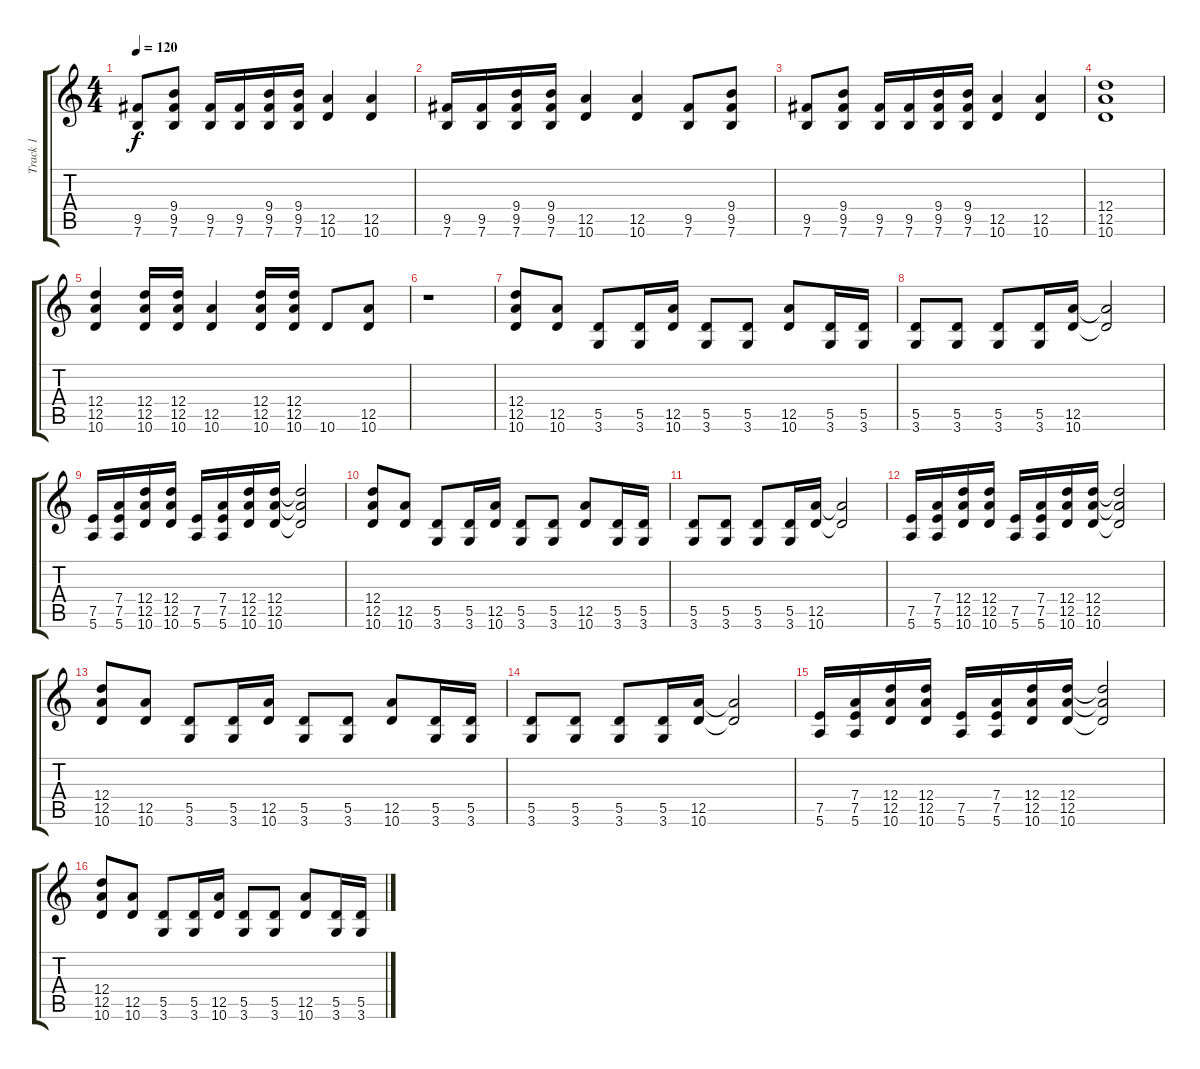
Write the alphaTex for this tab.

\track ("Track 1" "Track 1") {instrument distortionguitar}
\staff {score tabs}
\tuning (E4 B3 G3 D3 A2 E2) {hide}
\ts (4 4)
\tempo 120
\clef g2
\ks c
(9.5 7.6).8{dy f} (9.4 9.5 7.6).8 (9.5 7.6).16 (9.5 7.6).16 (9.4 9.5 7.6).16 (9.4 9.5 7.6).16 (12.5 10.6).4 (12.5 10.6).4 |
(9.5 7.6).16 (9.5 7.6).16 (9.4 9.5 7.6).16 (9.4 9.5 7.6).16 (12.5 10.6).4 (12.5 10.6).4 (9.5 7.6).8 (9.4 9.5 7.6).8 |
(9.5 7.6).8 (9.4 9.5 7.6).8 (9.5 7.6).16 (9.5 7.6).16 (9.4 9.5 7.6).16 (9.4 9.5 7.6).16 (12.5 10.6).4 (12.5 10.6).4 |
(12.4 12.5 10.6).1 |
(12.4 12.5 10.6).4 (12.4 12.5 10.6).16 (12.4 12.5 10.6).16 (12.5 10.6).4 (12.4 12.5 10.6).16 (12.4 12.5 10.6).16 10.6.8 (12.5 10.6).8 |
r.1 |
(12.4 12.5 10.6).8 (12.5 10.6).8 (5.5 3.6).8 (5.5 3.6).16 (12.5 10.6).16 (5.5 3.6).8 (5.5 3.6).8 (12.5 10.6).8 (5.5 3.6).16 (5.5 3.6).16 |
(5.5 3.6).8 (5.5 3.6).8 (5.5 3.6).8 (5.5 3.6).16 (12.5 10.6).16 (12.5{t} 10.6{t}).2 |
(7.5 5.6).16 (7.4 7.5 5.6).16 (12.4 12.5 10.6).16 (12.4 12.5 10.6).16 (7.5 5.6).16 (7.4 7.5 5.6).16 (12.4 12.5 10.6).16 (12.4 12.5 10.6).16 (12.4{t} 12.5{t} 10.6{t}).2 |
(12.4 12.5 10.6).8 (12.5 10.6).8 (5.5 3.6).8 (5.5 3.6).16 (12.5 10.6).16 (5.5 3.6).8 (5.5 3.6).8 (12.5 10.6).8 (5.5 3.6).16 (5.5 3.6).16 |
(5.5 3.6).8 (5.5 3.6).8 (5.5 3.6).8 (5.5 3.6).16 (12.5 10.6).16 (12.5{t} 10.6{t}).2 |
(7.5 5.6).16 (7.4 7.5 5.6).16 (12.4 12.5 10.6).16 (12.4 12.5 10.6).16 (7.5 5.6).16 (7.4 7.5 5.6).16 (12.4 12.5 10.6).16 (12.4 12.5 10.6).16 (12.4{t} 12.5{t} 10.6{t}).2 |
(12.4 12.5 10.6).8 (12.5 10.6).8 (5.5 3.6).8 (5.5 3.6).16 (12.5 10.6).16 (5.5 3.6).8 (5.5 3.6).8 (12.5 10.6).8 (5.5 3.6).16 (5.5 3.6).16 |
(5.5 3.6).8 (5.5 3.6).8 (5.5 3.6).8 (5.5 3.6).16 (12.5 10.6).16 (12.5{t} 10.6{t}).2 |
(7.5 5.6).16 (7.4 7.5 5.6).16 (12.4 12.5 10.6).16 (12.4 12.5 10.6).16 (7.5 5.6).16 (7.4 7.5 5.6).16 (12.4 12.5 10.6).16 (12.4 12.5 10.6).16 (12.4{t} 12.5{t} 10.6{t}).2 |
(12.4 12.5 10.6).8 (12.5 10.6).8 (5.5 3.6).8 (5.5 3.6).16 (12.5 10.6).16 (5.5 3.6).8 (5.5 3.6).8 (12.5 10.6).8 (5.5 3.6).16 (5.5 3.6).16
